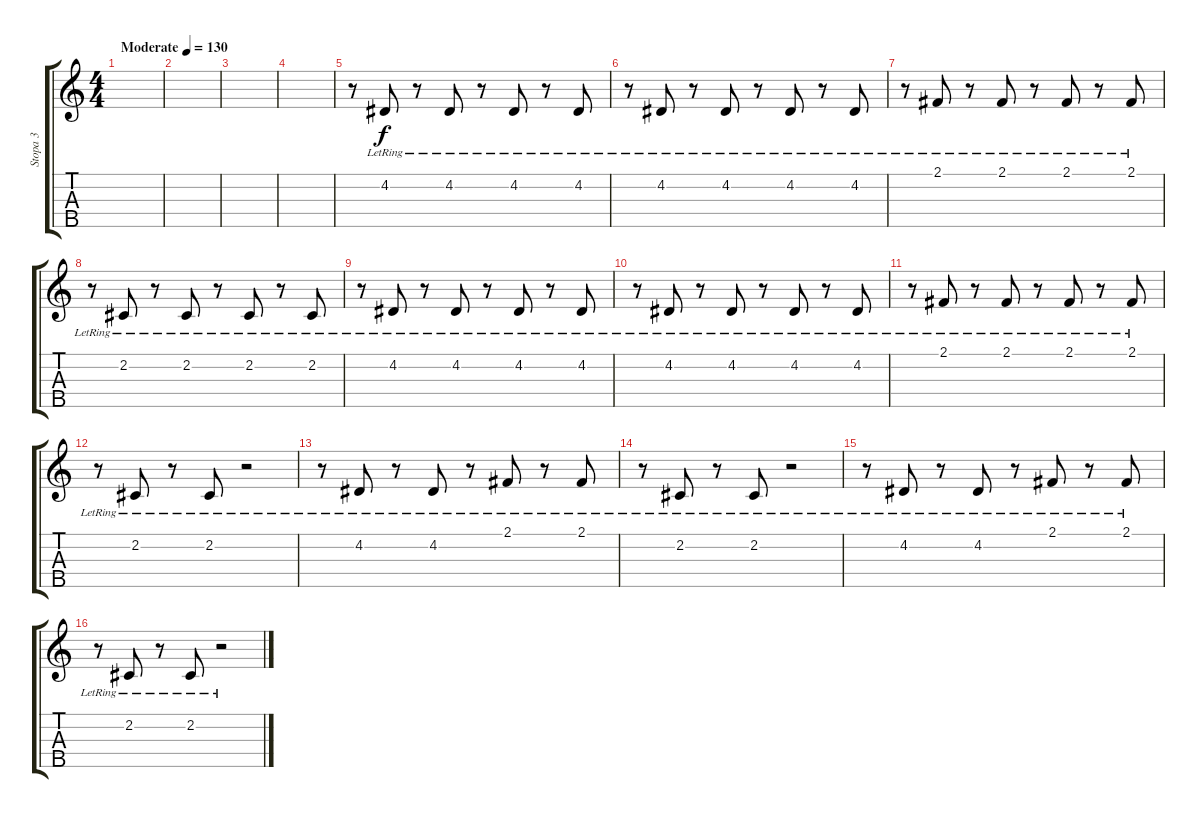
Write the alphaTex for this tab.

\track ("Stopa 3" "Stopa 3") {instrument acousticgrandpiano}
\staff {score tabs}
\tuning (E4 B3 G3 D3 A2) {hide}
\ts (4 4)
\tempo (130 "Moderate")
\clef g2
\ks c
|
|
|
|
r.8 4.2{lr}.8 r.8 4.2{lr}.8 r.8 4.2{lr}.8 r.8 4.2{lr}.8 |
r.8 4.2{lr}.8 r.8 4.2{lr}.8 r.8 4.2{lr}.8 r.8 4.2{lr}.8 |
r.8 2.1{lr}.8 r.8 2.1{lr}.8 r.8 2.1{lr}.8 r.8 2.1{lr}.8 |
r.8 2.2{lr}.8 r.8 2.2{lr}.8 r.8 2.2{lr}.8 r.8 2.2{lr}.8 |
r.8 4.2{lr}.8 r.8 4.2{lr}.8 r.8 4.2{lr}.8 r.8 4.2{lr}.8 |
r.8 4.2{lr}.8 r.8 4.2{lr}.8 r.8 4.2{lr}.8 r.8 4.2{lr}.8 |
r.8 2.1{lr}.8 r.8 2.1{lr}.8 r.8 2.1{lr}.8 r.8 2.1{lr}.8 |
r.8 2.2{lr}.8 r.8 2.2{lr}.8 r.2 |
r.8 4.2{lr}.8 r.8 4.2{lr}.8 r.8 2.1{lr}.8 r.8 2.1{lr}.8 |
r.8 2.2{lr}.8 r.8 2.2{lr}.8 r.2 |
r.8 4.2{lr}.8 r.8 4.2{lr}.8 r.8 2.1{lr}.8 r.8 2.1{lr}.8 |
r.8 2.2{lr}.8 r.8 2.2{lr}.8 r.2
